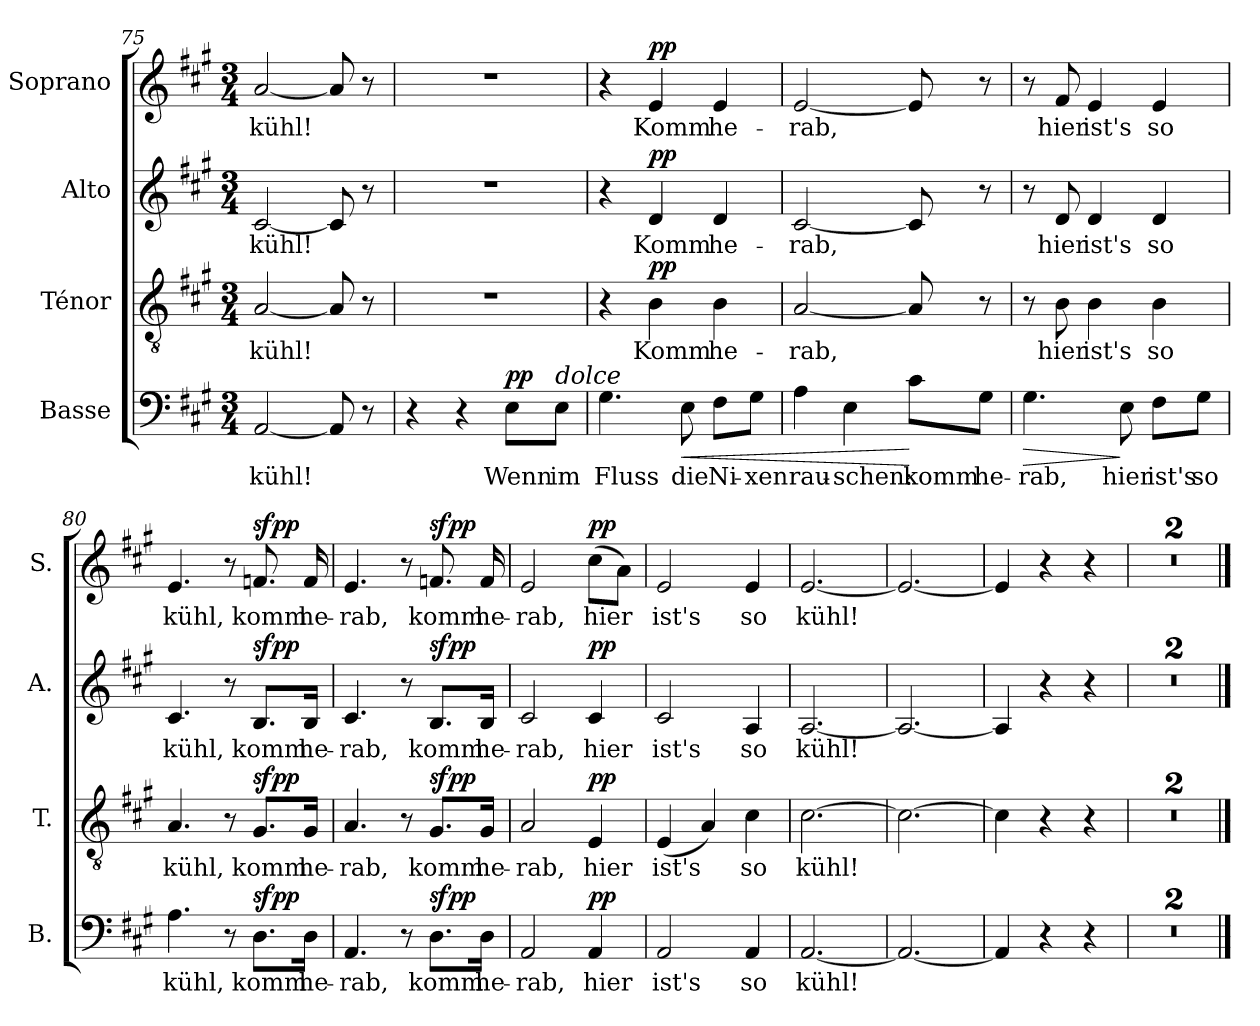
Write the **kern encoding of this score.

**kern	**text	**dynam	**kern	**text	**dynam	**kern	**text	**dynam	**kern	**text	**dynam
*part4	*part4	*part4	*part3	*part3	*part3	*part2	*part2	*part2	*part1	*part1	*part1
*staff4	*staff4	*staff4	*staff3	*staff3	*staff3	*staff2	*staff2	*staff2	*staff1	*staff1	*staff1
*I"Basse	*	*	*I"Ténor	*	*	*I"Alto	*	*	*I"Soprano	*	*
*I'B.	*	*	*I'T.	*	*	*I'A.	*	*	*I'S.	*	*
*clefF4	*	*	*clefGv2	*	*	*clefG2	*	*	*clefG2	*	*
*k[f#c#g#]	*	*	*k[f#c#g#]	*	*	*k[f#c#g#]	*	*	*k[f#c#g#]	*	*
*M3/4	*	*	*M3/4	*	*	*M3/4	*	*	*M3/4	*	*
=75	=75	=75	=75	=75	=75	=75	=75	=75	=75	=75	=75
!	!LO:LY:b	!	!	!LO:LY:b	!	!	!LO:LY:b	!	!	!LO:LY:b	!
[2AA/	kühl!	.	[2A/	kühl!	.	[2c#/	kühl!	.	[2a/	kühl!	.
8AA/]	.	.	8A/]	.	.	8c#/]	.	.	8a/]	.	.
8r	.	.	8r	.	.	8r	.	.	8r	.	.
!!LO:LB:g=z
=76	=76	=76	=76	=76	=76	=76	=76	=76	=76	=76	=76
4r	.	.	2.r	.	.	2.r	.	.	2.r	.	.
4r	.	.	.	.	.	.	.	.	.	.	.
!	!LO:LY:b	!LO:DY:a	!	!	!	!	!	!	!	!	!
8E\L	Wenn	pp	.	.	.	.	.	.	.	.	.
!LO:TX:a:i:t=dolce	!	!	!	!	!	!	!	!	!	!	!
!	!LO:LY:b	!	!	!	!	!	!	!	!	!	!
8E\J	im	.	.	.	.	.	.	.	.	.	.
=77	=77	=77	=77	=77	=77	=77	=77	=77	=77	=77	=77
!	!LO:LY:b	!	!	!	!	!	!	!	!	!	!
4.G#\	Fluss	.	4r	.	.	4r	.	.	4r	.	.
!	!	!	!	!LO:LY:b	!LO:DY:a	!	!LO:LY:b	!LO:DY:a	!	!LO:LY:b	!LO:DY:a
.	.	.	4B\	Komm	pp	4d/	Komm	pp	4e/	Komm	pp
!	!LO:LY:b	!LO:HP:b	!	!	!	!	!	!	!	!	!
8E\	die	<	.	.	.	.	.	.	.	.	.
!	!LO:LY:b	!	!	!LO:LY:b	!	!	!LO:LY:b	!	!	!LO:LY:b	!
8F#\L	Ni-	.	4B\	he-	.	4d/	he-	.	4e/	he-	.
!	!LO:LY:b	!	!	!	!	!	!	!	!	!	!
8G#\J	-xen	.	.	.	.	.	.	.	.	.	.
=78	=78	=78	=78	=78	=78	=78	=78	=78	=78	=78	=78
!	!LO:LY:b	!	!	!LO:LY:b	!	!	!LO:LY:b	!	!	!LO:LY:b	!
4A\	rau-	.	[2A/	-rab,	.	[2c#/	-rab,	.	[2e/	-rab,	.
!	!LO:LY:b	!	!	!	!	!	!	!	!	!	!
4E\	-schen:	.	.	.	.	.	.	.	.	.	.
!	!LO:LY:b	!	!	!	!	!	!	!	!	!	!
8c#\L	komm	[	8A/]	.	.	8c#/]	.	.	8e/]	.	.
!	!LO:LY:b	!	!	!	!	!	!	!	!	!	!
8G#\J	he-	.	8r	.	.	8r	.	.	8r	.	.
=79	=79	=79	=79	=79	=79	=79	=79	=79	=79	=79	=79
!	!LO:LY:b	!LO:HP:b	!	!	!	!	!	!	!	!	!
4.G#\	-rab,	>	8r	.	.	8r	.	.	8r	.	.
!	!	!	!	!LO:LY:b	!	!	!LO:LY:b	!	!	!LO:LY:b	!
.	.	.	8B\	hier	.	8d/	hier	.	8f#/	hier	.
!	!	!	!	!LO:LY:b	!	!	!LO:LY:b	!	!	!LO:LY:b	!
.	.	.	4B\	ist's	.	4d/	ist's	.	4e/	ist's	.
!	!LO:LY:b	!	!	!	!	!	!	!	!	!	!
8E\	hier	]	.	.	.	.	.	.	.	.	.
!	!LO:LY:b	!	!	!LO:LY:b	!	!	!LO:LY:b	!	!	!LO:LY:b	!
8F#\L	ist's	.	4B\	so	.	4d/	so	.	4e/	so	.
!	!LO:LY:b	!	!	!	!	!	!	!	!	!	!
8G#\J	so	.	.	.	.	.	.	.	.	.	.
=80	=80	=80	=80	=80	=80	=80	=80	=80	=80	=80	=80
!	!LO:LY:b	!	!	!LO:LY:b	!	!	!LO:LY:b	!	!	!LO:LY:b	!
4.A\	kühl,	.	4.A/	kühl,	.	4.c#/	kühl,	.	4.e/	kühl,	.
8r	.	.	8r	.	.	8r	.	.	8r	.	.
!	!LO:LY:b	!LO:DY:a	!	!LO:LY:b	!LO:DY:a	!	!LO:LY:b	!LO:DY:a	!	!LO:LY:b	!LO:DY:a
8.D\L	komm	sfpp	8.G#/L	komm	sfpp	8.B/L	komm	sfpp	8.fn/	komm	sfpp
!	!LO:LY:b	!	!	!LO:LY:b	!	!	!LO:LY:b	!	!	!LO:LY:b	!
16D\Jk	he-	.	16G#/Jk	he-	.	16B/Jk	he-	.	16f/	he-	.
!!LO:PB:g=z
=81	=81	=81	=81	=81	=81	=81	=81	=81	=81	=81	=81
!	!LO:LY:b	!	!	!LO:LY:b	!	!	!LO:LY:b	!	!	!LO:LY:b	!
4.AA/	-rab,	.	4.A/	-rab,	.	4.c#/	-rab,	.	4.e/	-rab,	.
8r	.	.	8r	.	.	8r	.	.	8r	.	.
!	!LO:LY:b	!LO:DY:a	!	!LO:LY:b	!LO:DY:a	!	!LO:LY:b	!LO:DY:a	!	!LO:LY:b	!LO:DY:a
8.D\L	komm	sfpp	8.G#/L	komm	sfpp	8.B/L	komm	sfpp	8.fn/	komm	sfpp
!	!LO:LY:b	!	!	!LO:LY:b	!	!	!LO:LY:b	!	!	!LO:LY:b	!
16D\Jk	he-	.	16G#/Jk	he-	.	16B/Jk	he-	.	16f/	he-	.
=82	=82	=82	=82	=82	=82	=82	=82	=82	=82	=82	=82
!	!LO:LY:b	!	!	!LO:LY:b	!	!	!LO:LY:b	!	!	!LO:LY:b	!
2AA/	-rab,	.	2A/	-rab,	.	2c#/	-rab,	.	2e/	-rab,	.
!	!LO:LY:b	!LO:DY:a	!	!LO:LY:b	!LO:DY:a	!	!LO:LY:b	!LO:DY:a	!	!LO:LY:b	!LO:DY:a
4AA/	hier	pp	4E/	hier	pp	4c#/	hier	pp	(>8cc#\L	hier	pp
.	.	.	.	.	.	.	.	.	8a\J)	.	.
=83	=83	=83	=83	=83	=83	=83	=83	=83	=83	=83	=83
!	!LO:LY:b	!	!	!LO:LY:b	!	!	!LO:LY:b	!	!	!LO:LY:b	!
2AA/	ist's	.	(<4E/	ist's	.	2c#/	ist's	.	2e/	ist's	.
.	.	.	4A/)	.	.	.	.	.	.	.	.
!	!LO:LY:b	!	!	!LO:LY:b	!	!	!LO:LY:b	!	!	!LO:LY:b	!
4AA/	so	.	4c#\	so	.	4A/	so	.	4e/	so	.
=84	=84	=84	=84	=84	=84	=84	=84	=84	=84	=84	=84
!	!LO:LY:b	!	!	!LO:LY:b	!	!	!LO:LY:b	!	!	!LO:LY:b	!
[2.AA/	kühl!	.	[2.c#\	kühl!	.	[2.A/	kühl!	.	[2.e/	kühl!	.
=85	=85	=85	=85	=85	=85	=85	=85	=85	=85	=85	=85
2.AA/_	.	.	2.c#\_	.	.	2.A/_	.	.	2.e/_	.	.
=86	=86	=86	=86	=86	=86	=86	=86	=86	=86	=86	=86
4AA/]	.	.	4c#\]	.	.	4A/]	.	.	4e/]	.	.
4r	.	.	4r	.	.	4r	.	.	4r	.	.
4r	.	.	4r	.	.	4r	.	.	4r	.	.
=87	=87	=87	=87	=87	=87	=87	=87	=87	=87	=87	=87
2.r	.	.	2.r	.	.	2.r	.	.	2.r	.	.
=88	=88	=88	=88	=88	=88	=88	=88	=88	=88	=88	=88
2.r;<	.	.	2.r;<	.	.	2.r;<	.	.	2.r;<	.	.
==	==	==	==	==	==	==	==	==	==	==	==
*-	*-	*-	*-	*-	*-	*-	*-	*-	*-	*-	*-
